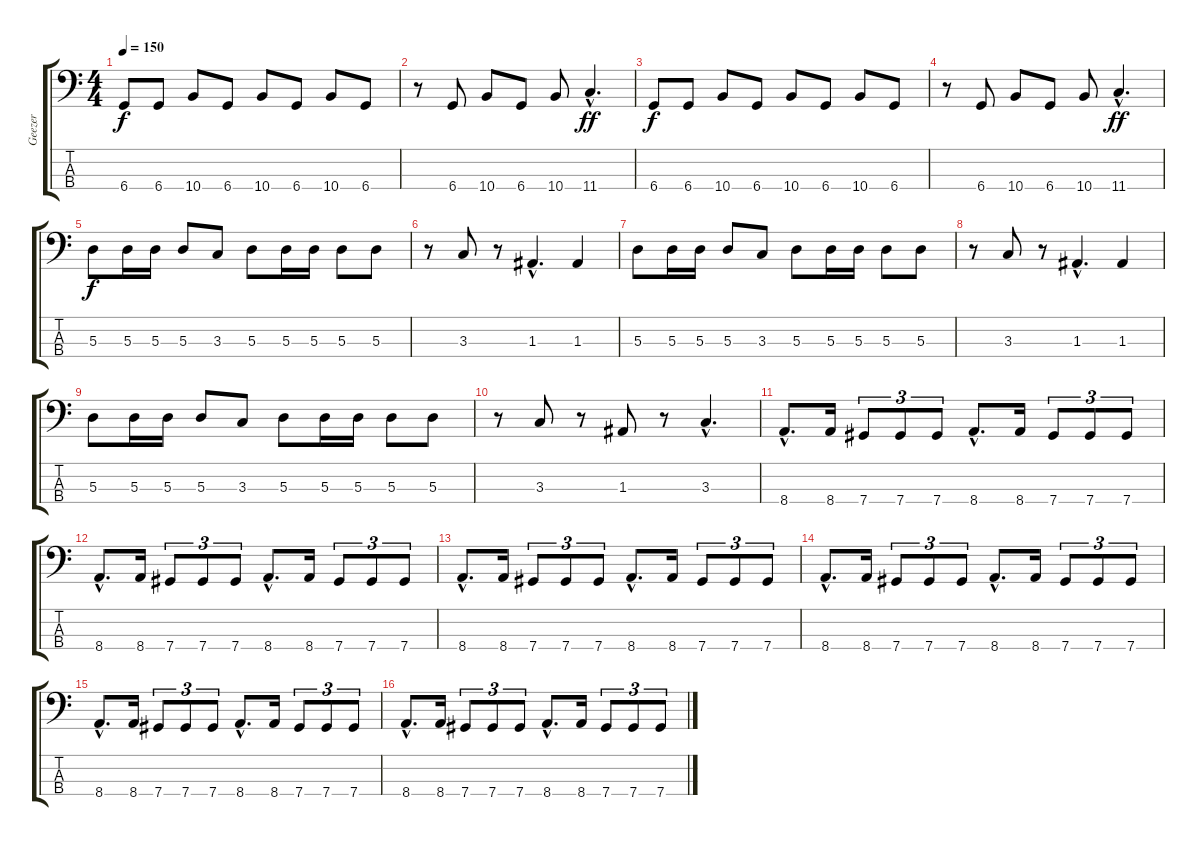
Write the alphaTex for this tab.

\track ("Geezer" "Geezer") {instrument electricbassfinger}
\staff {score tabs}
\tuning (G2 D2 A1 Db1) {hide}
\ts (4 4)
\tempo 150
\clef f4
\ks c
6.4.8{dy f} 6.4.8 10.4.8 6.4.8 10.4.8 6.4.8 10.4.8 6.4.8 |
r.8 6.4.8 10.4.8 6.4.8 10.4.8 11.4{hac}.4{d dy ff} |
6.4.8{dy f} 6.4.8 10.4.8 6.4.8 10.4.8 6.4.8 10.4.8 6.4.8 |
r.8 6.4.8 10.4.8 6.4.8 10.4.8 11.4{hac}.4{d dy ff} |
5.3.8{dy f} 5.3.16 5.3.16 5.3.8 3.3.8 5.3.8 5.3.16 5.3.16 5.3.8 5.3.8 |
r.8 3.3.8 r.8 1.3{hac}.4{d} 1.3.4 |
5.3.8 5.3.16 5.3.16 5.3.8 3.3.8 5.3.8 5.3.16 5.3.16 5.3.8 5.3.8 |
r.8 3.3.8 r.8 1.3{hac}.4{d} 1.3.4 |
5.3.8 5.3.16 5.3.16 5.3.8 3.3.8 5.3.8 5.3.16 5.3.16 5.3.8 5.3.8 |
r.8 3.3.8 r.8 1.3.8 r.8 3.3{hac}.4{d} |
8.4{hac}.8{d} 8.4.16 7.4.8{tu (3 2)} 7.4.8{tu (3 2)} 7.4.8{tu (3 2)} 8.4{hac}.8{d} 8.4.16 7.4.8{tu (3 2)} 7.4.8{tu (3 2)} 7.4.8{tu (3 2)} |
8.4{hac}.8{d} 8.4.16 7.4.8{tu (3 2)} 7.4.8{tu (3 2)} 7.4.8{tu (3 2)} 8.4{hac}.8{d} 8.4.16 7.4.8{tu (3 2)} 7.4.8{tu (3 2)} 7.4.8{tu (3 2)} |
8.4{hac}.8{d} 8.4.16 7.4.8{tu (3 2)} 7.4.8{tu (3 2)} 7.4.8{tu (3 2)} 8.4{hac}.8{d} 8.4.16 7.4.8{tu (3 2)} 7.4.8{tu (3 2)} 7.4.8{tu (3 2)} |
8.4{hac}.8{d} 8.4.16 7.4.8{tu (3 2)} 7.4.8{tu (3 2)} 7.4.8{tu (3 2)} 8.4{hac}.8{d} 8.4.16 7.4.8{tu (3 2)} 7.4.8{tu (3 2)} 7.4.8{tu (3 2)} |
8.4{hac}.8{d} 8.4.16 7.4.8{tu (3 2)} 7.4.8{tu (3 2)} 7.4.8{tu (3 2)} 8.4{hac}.8{d} 8.4.16 7.4.8{tu (3 2)} 7.4.8{tu (3 2)} 7.4.8{tu (3 2)} |
8.4{hac}.8{d} 8.4.16 7.4.8{tu (3 2)} 7.4.8{tu (3 2)} 7.4.8{tu (3 2)} 8.4{hac}.8{d} 8.4.16 7.4.8{tu (3 2)} 7.4.8{tu (3 2)} 7.4.8{tu (3 2)}
